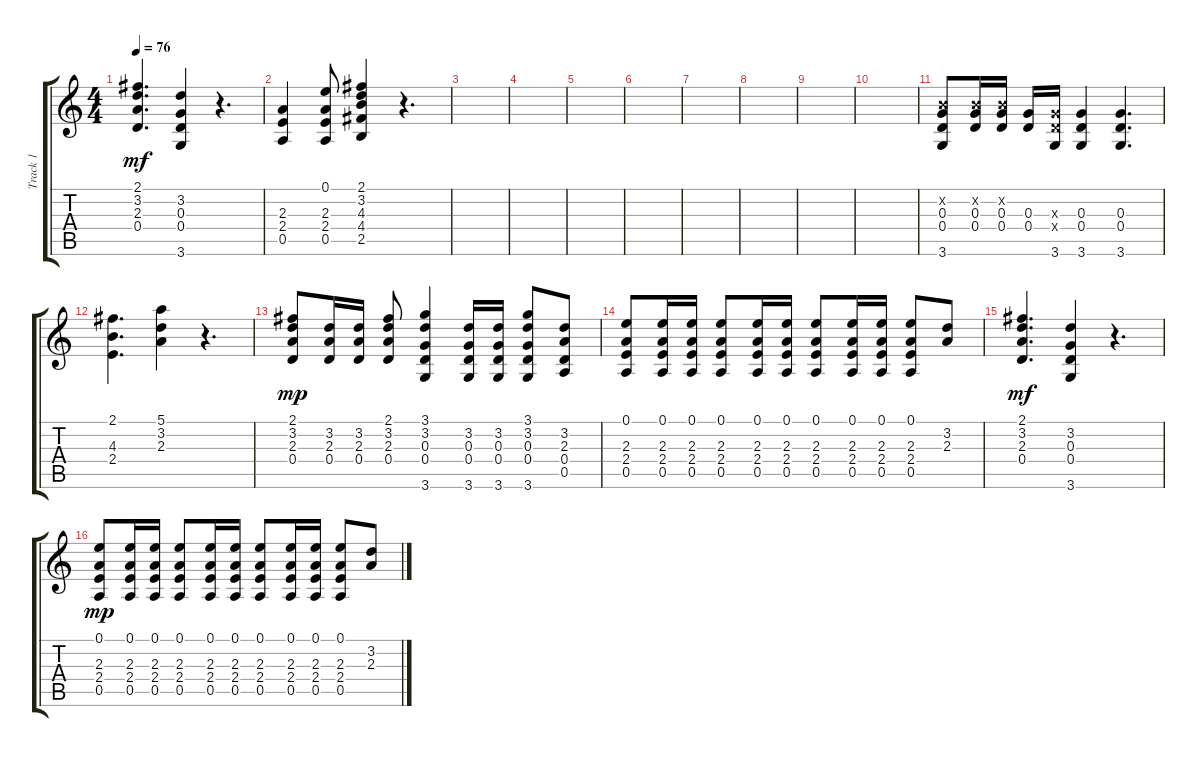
\track ("Track 1" "Track 1") {instrument acousticguitarsteel}
\staff {score tabs}
\tuning (E4 B3 G3 D3 A2 E2) {hide}
\ts (4 4)
\tempo 76
\clef g2
\ks c
(2.1 3.2 2.3 0.4).4{d dy mf} (3.2 0.3 0.4 3.6).4 r.4{d} |
(2.3 2.4 0.5).4 (0.1 2.3 2.4 0.5).8 (2.1 3.2 4.3 4.4 2.5).4 r.4{d} |
|
|
|
|
|
|
|
|
(0.2{x} 0.3 0.4 3.6).8 (0.2{x} 0.3 0.4).16 (0.2{x} 0.3 0.4).16 (0.3 0.4).16 (0.3{x} 0.4{x} 3.6).16 (0.3 0.4 3.6).4 (0.3 0.4 3.6).4{d} |
(2.1 4.3 2.4).4{d} (5.1 3.2 2.3).4 r.4{d} |
(2.1 3.2 2.3 0.4).8{dy mp volume 4} (3.2 2.3 0.4).16 (3.2 2.3 0.4).16 (2.1 3.2 2.3 0.4).8 (3.1 3.2 0.3 0.4 3.6).4 (3.2 0.3 0.4 3.6).16 (3.2 0.3 0.4 3.6).16 (3.1 3.2 0.3 0.4 3.6).8 (3.2 2.3 0.4 0.5).8 |
(0.1 2.3 2.4 0.5).8 (0.1 2.3 2.4 0.5).16 (0.1 2.3 2.4 0.5).16 (0.1 2.3 2.4 0.5).8 (0.1 2.3 2.4 0.5).16 (0.1 2.3 2.4 0.5).16 (0.1 2.3 2.4 0.5).8 (0.1 2.3 2.4 0.5).16 (0.1 2.3 2.4 0.5).16 (0.1 2.3 2.4 0.5).8 (3.2 2.3).8 |
(2.1 3.2 2.3 0.4).4{d dy mf} (3.2 0.3 0.4 3.6).4 r.4{d} |
(0.1 2.3 2.4 0.5).8{dy mp} (0.1 2.3 2.4 0.5).16 (0.1 2.3 2.4 0.5).16 (0.1 2.3 2.4 0.5).8 (0.1 2.3 2.4 0.5).16 (0.1 2.3 2.4 0.5).16 (0.1 2.3 2.4 0.5).8 (0.1 2.3 2.4 0.5).16 (0.1 2.3 2.4 0.5).16 (0.1 2.3 2.4 0.5).8 (3.2 2.3).8
